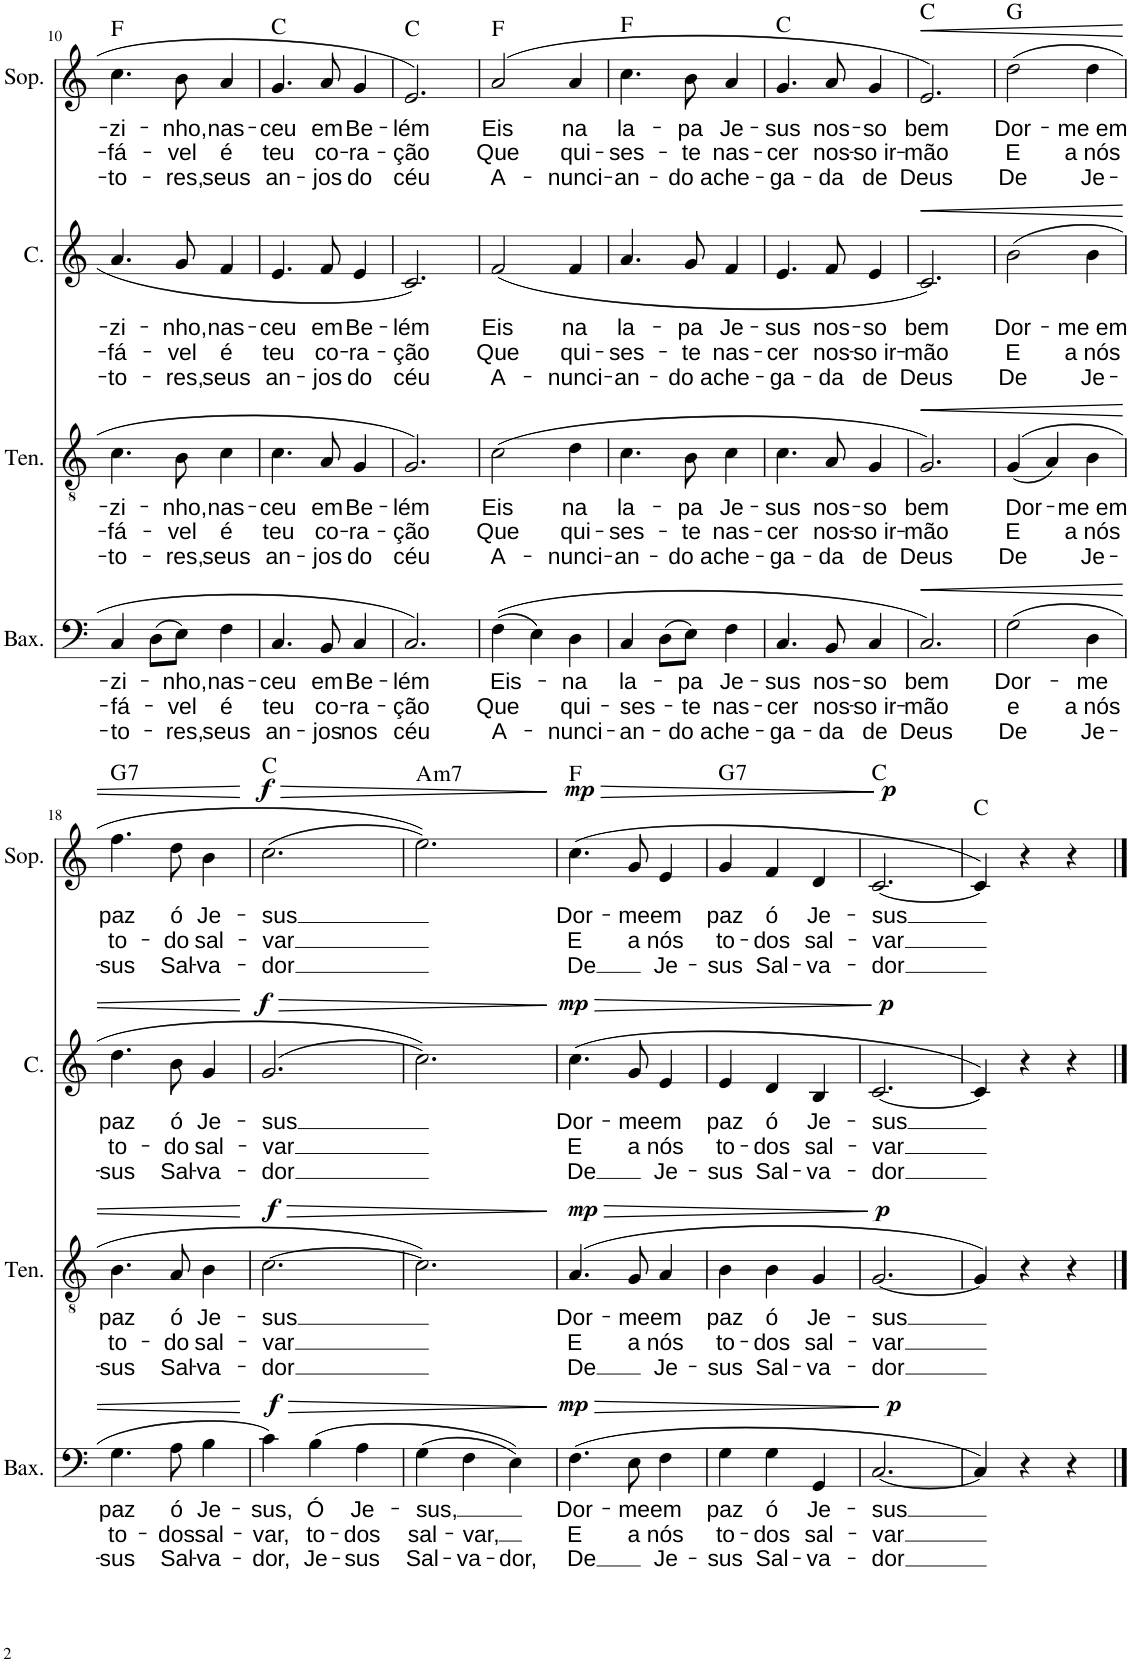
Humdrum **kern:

**kern	**text	**text	**text	**dynam	**kern	**text	**text	**text	**dynam	**kern	**text	**text	**text	**dynam	**kern	**text	**text	**text	**dynam	**harte
*part4	*part4	*part4	*part4	*part4	*part3	*part3	*part3	*part3	*part3	*part2	*part2	*part2	*part2	*part2	*part1	*part1	*part1	*part1	*part1	*part1
*staff4	*staff4	*staff4	*staff4	*staff4	*staff3	*staff3	*staff3	*staff3	*staff3	*staff2	*staff2	*staff2	*staff2	*staff2	*staff1	*staff1	*staff1	*staff1	*staff1	*
*I"Baixo	*	*	*	*	*I"Tenor	*	*	*	*	*I"Contralto	*	*	*	*	*I"Soprano	*	*	*	*	*
*I'Bax.	*	*	*	*	*I'Ten.	*	*	*	*	*I'C.	*	*	*	*	*I'Sop.	*	*	*	*	*
!!LO:PB:g=z
*clefF4	*	*	*	*	*clefGv2	*	*	*	*	*clefG2	*	*	*	*	*clefG2	*	*	*	*	*
*k[]	*	*	*	*	*k[]	*	*	*	*	*k[]	*	*	*	*	*k[]	*	*	*	*	*
*M3/4	*	*	*	*	*M3/4	*	*	*	*	*M3/4	*	*	*	*	*M3/4	*	*	*	*	*
=10	=10	=10	=10	=10	=10	=10	=10	=10	=10	=10	=10	=10	=10	=10	=10	=10	=10	=10	=10	=10
!	!LO:LY:b	!LO:LY:b	!LO:LY:b	!	!	!LO:LY:b	!LO:LY:b	!LO:LY:b	!	!	!LO:LY:b	!LO:LY:b	!LO:LY:b	!	!	!LO:LY:b	!LO:LY:b	!LO:LY:b	!	!
4C/	-zi-	-fá-	-to-	.	4.c\	-zi-	-fá-	-to-	.	4.a/	-zi-	-fá-	-to-	.	4.cc\	-zi-	-fá-	-to-	.	F:maj
(8D\L	.	.	.	.	.	.	.	.	.	.	.	.	.	.	.	.	.	.	.	.
!	!LO:LY:b	!LO:LY:b	!LO:LY:b	!	!	!LO:LY:b	!LO:LY:b	!LO:LY:b	!	!	!LO:LY:b	!LO:LY:b	!LO:LY:b	!	!	!LO:LY:b	!LO:LY:b	!LO:LY:b	!	!
8E\J)	-nho,	-vel	-res,	.	8B\	-nho,	-vel	-res,	.	8g/	-nho,	-vel	-res,	.	8b\	-nho,	-vel	-res,	.	.
!	!LO:LY:b	!LO:LY:b	!LO:LY:b	!	!	!LO:LY:b	!LO:LY:b	!LO:LY:b	!	!	!LO:LY:b	!LO:LY:b	!LO:LY:b	!	!	!LO:LY:b	!LO:LY:b	!LO:LY:b	!	!
4F\	nas-	é	seus	.	4c\	nas-	é	seus	.	4f/	nas-	é	seus	.	4a/	nas-	é	seus	.	.
=11	=11	=11	=11	=11	=11	=11	=11	=11	=11	=11	=11	=11	=11	=11	=11	=11	=11	=11	=11	=11
!	!LO:LY:b	!LO:LY:b	!LO:LY:b	!	!	!LO:LY:b	!LO:LY:b	!LO:LY:b	!	!	!LO:LY:b	!LO:LY:b	!LO:LY:b	!	!	!LO:LY:b	!LO:LY:b	!LO:LY:b	!	!
4.C/	-ceu	teu	an-	.	4.c\	-ceu	teu	an-	.	4.e/	-ceu	teu	an-	.	4.g/	-ceu	teu	an-	.	C:maj
!	!LO:LY:b	!LO:LY:b	!LO:LY:b	!	!	!LO:LY:b	!LO:LY:b	!LO:LY:b	!	!	!LO:LY:b	!LO:LY:b	!LO:LY:b	!	!	!LO:LY:b	!LO:LY:b	!LO:LY:b	!	!
8BB/	em	co-	-jos	.	8A/	em	co-	-jos	.	8f/	em	co-	-jos	.	8a/	em	co-	-jos	.	.
!	!LO:LY:b	!LO:LY:b	!LO:LY:b	!	!	!LO:LY:b	!LO:LY:b	!LO:LY:b	!	!	!LO:LY:b	!LO:LY:b	!LO:LY:b	!	!	!LO:LY:b	!LO:LY:b	!LO:LY:b	!	!
4C/	Be-	-ra-	nos	.	4G/	Be-	-ra-	do	.	4e/	Be-	-ra-	do	.	4g/	Be-	-ra-	do	.	.
=12	=12	=12	=12	=12	=12	=12	=12	=12	=12	=12	=12	=12	=12	=12	=12	=12	=12	=12	=12	=12
!	!LO:LY:b	!LO:LY:b	!LO:LY:b	!	!	!LO:LY:b	!LO:LY:b	!LO:LY:b	!	!	!LO:LY:b	!LO:LY:b	!LO:LY:b	!	!	!LO:LY:b	!LO:LY:b	!LO:LY:b	!	!
2.C/	-lém	-ção	céu	.	2.G/	-lém	-ção	céu	.	2.c/	-lém	-ção	céu	.	2.e/	-lém	-ção	céu	.	C:maj
=13	=13	=13	=13	=13	=13	=13	=13	=13	=13	=13	=13	=13	=13	=13	=13	=13	=13	=13	=13	=13
!	!LO:LY:b	!LO:LY:b	!LO:LY:b	!	!	!LO:LY:b	!LO:LY:b	!LO:LY:b	!	!	!LO:LY:b	!LO:LY:b	!LO:LY:b	!	!	!LO:LY:b	!LO:LY:b	!LO:LY:b	!	!
((4F\	Eis-	Que	A-	.	(2c\	Eis	Que	A-	.	(2f/	Eis	Que	A-	.	(2a/	Eis	Que	A-	.	F:maj
4E\)	.	.	.	.	.	.	.	.	.	.	.	.	.	.	.	.	.	.	.	.
!	!LO:LY:b	!LO:LY:b	!LO:LY:b	!	!	!LO:LY:b	!LO:LY:b	!LO:LY:b	!	!	!LO:LY:b	!LO:LY:b	!LO:LY:b	!	!	!LO:LY:b	!LO:LY:b	!LO:LY:b	!	!
4D\	-na	qui-	-nunci-	.	4d\	na	qui-	-nunci-	.	4f/	na	qui-	-nunci-	.	4a/	na	qui-	-nunci-	.	.
=14	=14	=14	=14	=14	=14	=14	=14	=14	=14	=14	=14	=14	=14	=14	=14	=14	=14	=14	=14	=14
!	!LO:LY:b	!LO:LY:b	!LO:LY:b	!	!	!LO:LY:b	!LO:LY:b	!LO:LY:b	!	!	!LO:LY:b	!LO:LY:b	!LO:LY:b	!	!	!LO:LY:b	!LO:LY:b	!LO:LY:b	!	!
4C/	la-	-ses-	-an-	.	4.c\	la-	-ses-	-an-	.	4.a/	la-	-ses-	-an-	.	4.cc\	la-	-ses-	-an-	.	F:maj
(8D\L	.	.	.	.	.	.	.	.	.	.	.	.	.	.	.	.	.	.	.	.
!	!LO:LY:b	!LO:LY:b	!LO:LY:b	!	!	!LO:LY:b	!LO:LY:b	!LO:LY:b	!	!	!LO:LY:b	!LO:LY:b	!LO:LY:b	!	!	!LO:LY:b	!LO:LY:b	!LO:LY:b	!	!
8E\J)	-pa	-te	-do a	.	8B\	-pa	-te	-do a	.	8g/	-pa	-te	-do a	.	8b\	-pa	-te	-do a	.	.
!	!LO:LY:b	!LO:LY:b	!LO:LY:b	!	!	!LO:LY:b	!LO:LY:b	!LO:LY:b	!	!	!LO:LY:b	!LO:LY:b	!LO:LY:b	!	!	!LO:LY:b	!LO:LY:b	!LO:LY:b	!	!
4F\	Je-	nas-	che-	.	4c\	Je-	nas-	che-	.	4f/	Je-	nas-	che-	.	4a/	Je-	nas-	che-	.	.
=15	=15	=15	=15	=15	=15	=15	=15	=15	=15	=15	=15	=15	=15	=15	=15	=15	=15	=15	=15	=15
!	!LO:LY:b	!LO:LY:b	!LO:LY:b	!	!	!LO:LY:b	!LO:LY:b	!LO:LY:b	!	!	!LO:LY:b	!LO:LY:b	!LO:LY:b	!	!	!LO:LY:b	!LO:LY:b	!LO:LY:b	!	!
4.C/	-sus	-cer	-ga-	.	4.c\	-sus	-cer	-ga-	.	4.e/	-sus	-cer	-ga-	.	4.g/	-sus	-cer	-ga-	.	C:maj
!	!LO:LY:b	!LO:LY:b	!LO:LY:b	!	!	!LO:LY:b	!LO:LY:b	!LO:LY:b	!	!	!LO:LY:b	!LO:LY:b	!LO:LY:b	!	!	!LO:LY:b	!LO:LY:b	!LO:LY:b	!	!
8BB/	nos-	nos-	-da	.	8A/	nos-	nos-	-da	.	8f/	nos-	nos-	-da	.	8a/	nos-	nos-	-da	.	.
!	!LO:LY:b	!LO:LY:b	!LO:LY:b	!	!	!LO:LY:b	!LO:LY:b	!LO:LY:b	!	!	!LO:LY:b	!LO:LY:b	!LO:LY:b	!	!	!LO:LY:b	!LO:LY:b	!LO:LY:b	!	!
4C/	-so	-so ir-	de	.	4G/	-so	-so ir-	de	.	4e/	-so	-so ir-	de	.	4g/	-so	-so ir-	de	.	.
=16	=16	=16	=16	=16	=16	=16	=16	=16	=16	=16	=16	=16	=16	=16	=16	=16	=16	=16	=16	=16
!	!LO:LY:b	!LO:LY:b	!LO:LY:b	!LO:HP:b	!	!LO:LY:b	!LO:LY:b	!LO:LY:b	!LO:HP:b	!	!LO:LY:b	!LO:LY:b	!LO:LY:b	!LO:HP:b	!	!LO:LY:b	!LO:LY:b	!LO:LY:b	!LO:HP:b	!
2.C/)	bem	-mão	Deus	<	2.G/)	bem	-mão	Deus	<	2.c/)	bem	-mão	Deus	<	2.e/)	bem	-mão	Deus	<	C:maj
=17	=17	=17	=17	=17	=17	=17	=17	=17	=17	=17	=17	=17	=17	=17	=17	=17	=17	=17	=17	=17
!	!LO:LY:b	!LO:LY:b	!LO:LY:b	!	!	!LO:LY:b	!LO:LY:b	!LO:LY:b	!	!	!LO:LY:b	!LO:LY:b	!LO:LY:b	!	!	!LO:LY:b	!LO:LY:b	!LO:LY:b	!	!
(2G\	Dor-	e	De	.	((4G/	Dor-	E	De	.	(2b\	Dor-	E	De	.	(2dd\	Dor-	E	De	.	G:maj
.	.	.	.	.	4A/)	.	.	.	.	.	.	.	.	.	.	.	.	.	.	.
!	!LO:LY:b	!LO:LY:b	!LO:LY:b	!	!	!LO:LY:b	!LO:LY:b	!LO:LY:b	!	!	!LO:LY:b	!LO:LY:b	!LO:LY:b	!	!	!LO:LY:b	!LO:LY:b	!LO:LY:b	!	!
4D\	-me	a nós	Je-	.	4B\	-me em	a nós	Je-	.	4b\	-me em	a nós	Je-	.	4dd\	-me em	a nós	Je-	.	.
!!LO:LB:g=z
=18	=18	=18	=18	=18	=18	=18	=18	=18	=18	=18	=18	=18	=18	=18	=18	=18	=18	=18	=18	=18
!	!LO:LY:b	!LO:LY:b	!LO:LY:b	!	!	!LO:LY:b	!LO:LY:b	!LO:LY:b	!	!	!LO:LY:b	!LO:LY:b	!LO:LY:b	!	!	!LO:LY:b	!LO:LY:b	!LO:LY:b	!	!LO:H:kt=7
4.G\	paz	to-	-sus	.	4.B\	paz	to-	-sus	.	4.dd\	paz	to-	-sus	.	4.ff\	paz	to-	-sus	.	G:7
!	!LO:LY:b	!LO:LY:b	!LO:LY:b	!	!	!LO:LY:b	!LO:LY:b	!LO:LY:b	!	!	!LO:LY:b	!LO:LY:b	!LO:LY:b	!	!	!LO:LY:b	!LO:LY:b	!LO:LY:b	!	!
8A\	ó	-dos	Sal-	.	8A/	ó	-do	Sal-	.	8b\	ó	-do	Sal-	.	8dd\	ó	-do	Sal-	.	.
!	!LO:LY:b	!LO:LY:b	!LO:LY:b	!	!	!LO:LY:b	!LO:LY:b	!LO:LY:b	!	!	!LO:LY:b	!LO:LY:b	!LO:LY:b	!	!	!LO:LY:b	!LO:LY:b	!LO:LY:b	!	!
4B\	Je-	sal-	-va-	.	4B\	Je-	sal-	-va-	.	4g/	Je-	sal-	-va-	.	4b\	Je-	sal-	-va-	.	.
.	.	.	.	[	.	.	.	.	[	.	.	.	.	[	.	.	.	.	[	.
=19	=19	=19	=19	=19	=19	=19	=19	=19	=19	=19	=19	=19	=19	=19	=19	=19	=19	=19	=19	=19
!	!LO:LY:b	!LO:LY:b	!LO:LY:b	!LO:HP:b	!	!LO:LY:b	!LO:LY:b	!LO:LY:b	!LO:HP:b	!	!LO:LY:b	!LO:LY:b	!LO:LY:b	!LO:HP:b	!	!LO:LY:b	!LO:LY:b	!LO:LY:b	!LO:HP:b	!
!	!	!	!	!LO:DY:n=1:a	!	!	!	!	!LO:DY:n=1:a	!	!	!	!	!LO:DY:n=1:a	!	!	!	!	!LO:DY:n=1:a	!
4c\)	-sus,	-var,	-dor,	> f	[2.c\	-sus	-var	-dor	> f	(2.g/	-sus	-var	-dor	> f	(2.cc\	-sus	-var	-dor	> f	C:maj
!	!LO:LY:b	!LO:LY:b	!LO:LY:b	!	!	!	!	!	!	!	!	!	!	!	!	!	!	!	!	!
(4B\	Ó	to-	Je-	.	.	.	.	.	.	.	.	.	.	.	.	.	.	.	.	.
!	!LO:LY:b	!LO:LY:b	!LO:LY:b	!	!	!	!	!	!	!	!	!	!	!	!	!	!	!	!	!
4A\	Je-	-dos	-sus	.	.	.	.	.	.	.	.	.	.	.	.	.	.	.	.	.
=20	=20	=20	=20	=20	=20	=20	=20	=20	=20	=20	=20	=20	=20	=20	=20	=20	=20	=20	=20	=20
!	!LO:LY:b	!LO:LY:b	!LO:LY:b	!	!	!	!	!	!	!	!	!	!	!	!	!	!	!	!	!LO:H:kt=m7
(4G\	-sus,	sal-	Sal-	.	2.c\])	.	.	.	.	2.cc\))	.	.	.	.	2.ee\))	.	.	.	.	A:min7
!	!	!LO:LY:b	!LO:LY:b	!	!	!	!	!	!	!	!	!	!	!	!	!	!	!	!	!
4F\	.	-var,	-va-	.	.	.	.	.	.	.	.	.	.	.	.	.	.	.	.	.
!	!	!	!LO:LY:b	!	!	!	!	!	!	!	!	!	!	!	!	!	!	!	!	!
4E\))	.	.	-dor,	.	.	.	.	.	.	.	.	.	.	.	.	.	.	.	.	.
.	.	.	.	]	.	.	.	.	]	.	.	.	.	]	.	.	.	.	]	.
=21	=21	=21	=21	=21	=21	=21	=21	=21	=21	=21	=21	=21	=21	=21	=21	=21	=21	=21	=21	=21
!	!LO:LY:b	!LO:LY:b	!LO:LY:b	!LO:HP:b	!	!LO:LY:b	!LO:LY:b	!LO:LY:b	!LO:HP:b	!	!LO:LY:b	!LO:LY:b	!LO:LY:b	!LO:HP:b	!	!LO:LY:b	!LO:LY:b	!LO:LY:b	!LO:HP:b	!
!	!	!	!	!LO:DY:n=1:a	!	!	!	!	!LO:DY:n=1:a	!	!	!	!	!LO:DY:n=1:a	!	!	!	!	!LO:DY:n=1:a	!
(4.F\	Dor-	E	De	> mp	(4.A/	Dor-	E	De	> mp	(4.cc\	Dor-	E	De	> mp	(4.cc\	Dor-	E	De	> mp	F:maj
!	!LO:LY:b	!LO:LY:b	!	!	!	!LO:LY:b	!LO:LY:b	!	!	!	!LO:LY:b	!LO:LY:b	!	!	!	!LO:LY:b	!LO:LY:b	!	!	!
8E\	-me	a	.	.	8G/	-me	a	.	.	8g/	-me	a	.	.	8g/	-me	a	.	.	.
!	!LO:LY:b	!LO:LY:b	!LO:LY:b	!	!	!LO:LY:b	!LO:LY:b	!LO:LY:b	!	!	!LO:LY:b	!LO:LY:b	!LO:LY:b	!	!	!LO:LY:b	!LO:LY:b	!LO:LY:b	!	!
4F\	em	nós	Je-	.	4A/	em	nós	Je-	.	4e/	em	nós	Je-	.	4e/	em	nós	Je-	.	.
=22	=22	=22	=22	=22	=22	=22	=22	=22	=22	=22	=22	=22	=22	=22	=22	=22	=22	=22	=22	=22
!	!LO:LY:b	!LO:LY:b	!LO:LY:b	!	!	!LO:LY:b	!LO:LY:b	!LO:LY:b	!	!	!LO:LY:b	!LO:LY:b	!LO:LY:b	!	!	!LO:LY:b	!LO:LY:b	!LO:LY:b	!	!LO:H:kt=7
4G\	paz	to-	-sus	.	4B\	paz	to-	-sus	.	4e/	paz	to-	-sus	.	4g/	paz	to-	-sus	.	G:7
!	!LO:LY:b	!LO:LY:b	!LO:LY:b	!	!	!LO:LY:b	!LO:LY:b	!LO:LY:b	!	!	!LO:LY:b	!LO:LY:b	!LO:LY:b	!	!	!LO:LY:b	!LO:LY:b	!LO:LY:b	!	!
4G\	ó	-dos	Sal-	.	4B\	ó	-dos	Sal-	.	4d/	ó	-dos	Sal-	.	4f/	ó	-dos	Sal-	.	.
!	!LO:LY:b	!LO:LY:b	!LO:LY:b	!	!	!LO:LY:b	!LO:LY:b	!LO:LY:b	!	!	!LO:LY:b	!LO:LY:b	!LO:LY:b	!	!	!LO:LY:b	!LO:LY:b	!LO:LY:b	!	!
4GG/	Je-	sal-	-va-	.	4G/	Je-	sal-	-va-	.	4B/	Je-	sal-	-va-	.	4d/	Je-	sal-	-va-	.	.
.	.	.	.	]	.	.	.	.	]	.	.	.	.	]	.	.	.	.	]	.
=23	=23	=23	=23	=23	=23	=23	=23	=23	=23	=23	=23	=23	=23	=23	=23	=23	=23	=23	=23	=23
!	!LO:LY:b	!LO:LY:b	!LO:LY:b	!LO:DY:a	!	!LO:LY:b	!LO:LY:b	!LO:LY:b	!LO:DY:a	!	!LO:LY:b	!LO:LY:b	!LO:LY:b	!LO:DY:a	!	!LO:LY:b	!LO:LY:b	!LO:LY:b	!LO:DY:a	!
[2.C/	-sus	-var	-dor	p	[2.G/	-sus	-var	-dor	p	[2.c/	-sus	-var	-dor	p	[2.c/	-sus	-var	-dor	p	C:maj
=24	=24	=24	=24	=24	=24	=24	=24	=24	=24	=24	=24	=24	=24	=24	=24	=24	=24	=24	=24	=24
4C/])	.	.	.	.	4G/])	.	.	.	.	4c/])	.	.	.	.	4c/])	.	.	.	.	C:maj
4r	.	.	.	.	4r	.	.	.	.	4r	.	.	.	.	4r	.	.	.	.	.
4r	.	.	.	.	4r	.	.	.	.	4r	.	.	.	.	4r	.	.	.	.	.
==	==	==	==	==	==	==	==	==	==	==	==	==	==	==	==	==	==	==	==	==
*-	*-	*-	*-	*-	*-	*-	*-	*-	*-	*-	*-	*-	*-	*-	*-	*-	*-	*-	*-	*-
